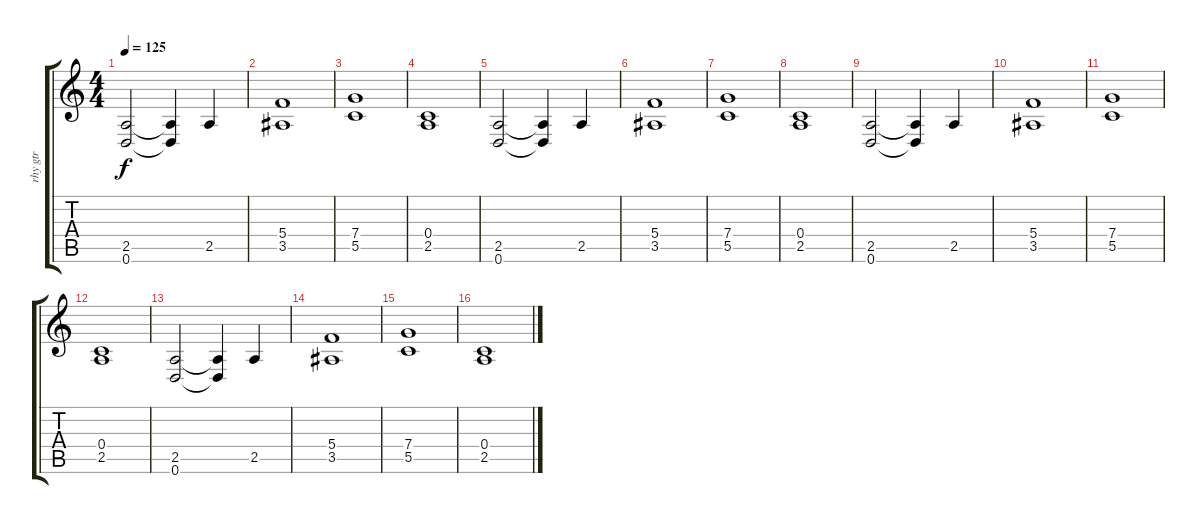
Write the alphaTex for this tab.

\track ("rhy gtr" "rhy gtr") {instrument distortionguitar}
\staff {score tabs}
\tuning (D4 A3 F3 C3 G2 D2) {hide}
\ts (4 4)
\tempo 125
\clef g2
\ks c
(2.5 0.6).2{dy f} (2.5{t} 0.6{t}).4 2.5.4 |
(5.4 3.5).1 |
(7.4 5.5).1 |
(0.4 2.5).1 |
(2.5 0.6).2 (2.5{t} 0.6{t}).4 2.5.4 |
(5.4 3.5).1 |
(7.4 5.5).1 |
(0.4 2.5).1 |
(2.5 0.6).2 (2.5{t} 0.6{t}).4 2.5.4 |
(5.4 3.5).1 |
(7.4 5.5).1 |
(0.4 2.5).1 |
(2.5 0.6).2 (2.5{t} 0.6{t}).4 2.5.4 |
(5.4 3.5).1 |
(7.4 5.5).1 |
(0.4 2.5).1
